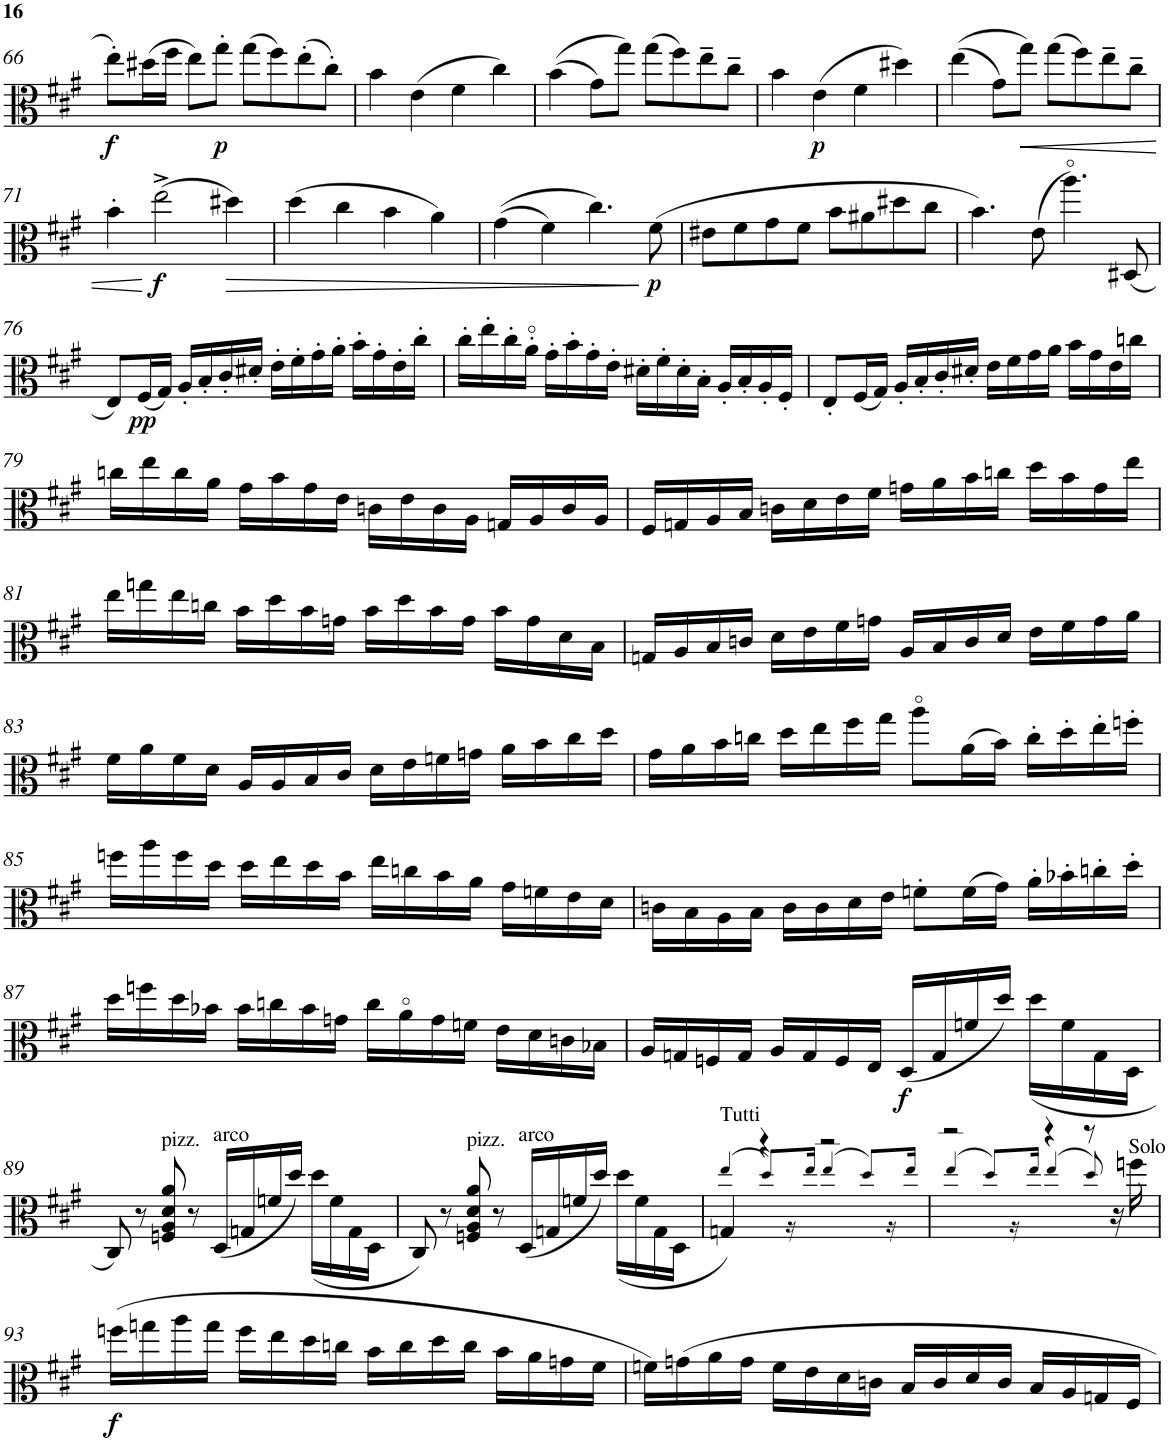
**kern	**dynam
*part1	*part1
*staff1	*staff1
*I"Viola	*
*I'Vla.	*
!!LO:PB:g=z
*clefC3	*
*k[f#c#g#]	*
*M4/4	*
*met(c)	*
=66	=66
!	!LO:DY:b
8ee'\L	f
(>16dd#X\L	.
16ff#\JJ	.
8ee\L)	.
!	!LO:DY:b
8gg#'\J	p
(>8gg#\L	.
8ff#\)	.
(>8ee'\	.
8cc#'\J)	.
=67	=67
4b\	.
(>4e\	.
4f#\	.
4cc#\)	.
=68	=68
(>(>4b\	.
8g#\L)	.
8gg#\J)	.
(>8gg#\L	.
8ff#\)	.
8ee~\	.
8cc#~\J	.
=69	=69
4b\	.
!	!LO:DY:b
(>4e\	p
4f#\	.
4dd#X\)	.
=70	=70
(>(>4ee\	.
8g#\L)	.
!	!LO:HP:b
8gg#\J)	<
(>8gg#\L	.
8ff#\)	.
8ee~\	.
8cc#~\J	.
!!LO:LB:g=z
=71	=71
4b'\	.
!	!LO:DY:n=1:b
(>2ee^\	[ f
!	!LO:HP:b
4dd#X\)	>
=72	=72
(>4dd\	.
4cc#\	.
4b\	.
4a\)	.
=73	=73
(>(>4g#\	.
4f#\)	.
4.cc#\)	.
!	!LO:DY:n=1:b
(>8f#\	] p
=74	=74
8e#X\L	.
8f#\	.
8g#\	.
8f#\J	.
8b\L	.
8a#X\	.
8dd#X\	.
8cc#\J	.
=75	=75
4.b\)	.
(>8e\	.
4.aa\)	.
(<8D#X/	.
!!LO:LB:g=z
=76	=76
8E/L)	.
!	!LO:DY:b
(<16F#/L	pp
16G#/JJ)	.
16A'/LL	.
16B'/	.
16c#'/	.
16d#X'/JJ	.
16e'\LL	.
16f#'\	.
16g#'\	.
16a'\JJ	.
16b'\LL	.
16g#'\	.
16e'\	.
16cc#'\JJ	.
=77	=77
16cc#'\LL	.
16ee'\	.
16cc#'\	.
16a'\JJ	.
16g#'\LL	.
16b'\	.
16g#'\	.
16e'\JJ	.
16d#X'\LL	.
16f#'\	.
16d#'\	.
16B'\JJ	.
16A'/LL	.
16B'/	.
16A'/	.
16F#'/JJ	.
=78	=78
8E'/L	.
(<16F#/L	.
16G#/JJ)	.
16A'/LL	.
16B'/	.
16c#'/	.
16d#X'/JJ	.
16e\LL	.
16f#\	.
16g#\	.
16a\JJ	.
16b\LL	.
16g#\	.
16e\	.
16ccn\JJ	.
!!LO:LB:g=z
=79	=79
16ccn\LL	.
16ee\	.
16cc\	.
16a\JJ	.
16g#\LL	.
16b\	.
16g#\	.
16e\JJ	.
16cn\LL	.
16e\	.
16c\	.
16A\JJ	.
16Gn/LL	.
16A/	.
16c/	.
16A/JJ	.
=80	=80
16F#/LL	.
16Gn/	.
16A/	.
16B/JJ	.
16cn\LL	.
16d\	.
16e\	.
16f#\JJ	.
16gn\LL	.
16a\	.
16b\	.
16ccn\JJ	.
16dd\LL	.
16b\	.
16g\	.
16ee\JJ	.
!!LO:LB:g=z
=81	=81
16ee\LL	.
16ggn\	.
16ee\	.
16ccn\JJ	.
16b\LL	.
16dd\	.
16b\	.
16gn\JJ	.
16b\LL	.
16dd\	.
16b\	.
16g\JJ	.
16b\LL	.
16g\	.
16d\	.
16B\JJ	.
=82	=82
16Gn/LL	.
16A/	.
16B/	.
16cn/JJ	.
16d\LL	.
16e\	.
16f#\	.
16gn\JJ	.
16A/LL	.
16B/	.
16c/	.
16d/JJ	.
16e\LL	.
16f#\	.
16g\	.
16a\JJ	.
!!LO:LB:g=z
=83	=83
16f#\LL	.
16a\	.
16f#\	.
16d\JJ	.
16A/LL	.
16A/	.
16B/	.
16c#/JJ	.
16d\LL	.
16e\	.
16fn\	.
16gn\JJ	.
16a\LL	.
16b\	.
16cc#\	.
16dd\JJ	.
=84	=84
16g#\LL	.
16a\	.
16b\	.
16ccn\JJ	.
16dd\LL	.
16ee\	.
16ff#\	.
16gg#\JJ	.
8aa\L	.
(>16a\L	.
16b\JJ)	.
16cc'\LL	.
16dd'\	.
16ee'\	.
16ffn'\JJ	.
!!LO:LB:g=z
=85	=85
16ffn\LL	.
16aa\	.
16ff\	.
16dd\JJ	.
16dd\LL	.
16ee\	.
16dd\	.
16b\JJ	.
16ee\LL	.
16ccn\	.
16b\	.
16a\JJ	.
16g#\LL	.
16fn\	.
16e\	.
16d\JJ	.
=86	=86
16cn\LL	.
16B\	.
16A\	.
16B\JJ	.
16c\LL	.
16c\	.
16d\	.
16e\JJ	.
8fn'\L	.
(>16f\L	.
16g#\JJ)	.
16a'\LL	.
16b-X'\	.
16ccn'\	.
16dd'\JJ	.
!!LO:LB:g=z
=87	=87
16dd\LL	.
16ffn\	.
16dd\	.
16b-X\JJ	.
16b-\LL	.
16ccn\	.
16b-\	.
16gn\JJ	.
16cc\LL	.
16a\	.
16g\	.
16fn\JJ	.
16e\LL	.
16d\	.
16cn\	.
16B-X\JJ	.
=88	=88
16A/LL	.
16Gn/	.
16Fn/	.
16G/JJ	.
16A/LL	.
16G/	.
16F/	.
16E/JJ	.
!	!LO:DY:b
(<16D/LL	f
16G/	.
16fn/	.
16dd/JJ)	.
(<16dd\LL	.
16f\	.
16G\	.
16D\JJ	.
!!LO:LB:g=z
=89	=89
8C#/)	.
8r	.
!LO:TX:a:t=pizz.	!
8Fn/ 8A/ 8d/ 8a/	.
8r	.
!LO:TX:a:t=arco	!
(<16D/LL	.
16Gn/	.
16fn/	.
16dd/JJ)	.
(<16dd\LL	.
16f\	.
16G\	.
16D\JJ	.
=90	=90
8C#/)	.
8r	.
!LO:TX:a:t=pizz.	!
8Fn/ 8A/ 8d/ 8a/	.
8r	.
!LO:TX:a:t=arco	!
(<16D/LL	.
16Gn/	.
16fn/	.
16dd/JJ)	.
(<16dd\LL	.
16f\	.
16G\	.
16D\JJ	.
=91	=91
*^	*
!LO:TX:a:t=Tutti	!	!
4Gn/)	(>4ee!/	.
4r	8dd!/L)	.
.	16r	.
.	16ee!/JJ	.
2r	(>4ee!/	.
.	8dd!/L)	.
.	16r	.
.	16ee!/JJ	.
=92	=92	=92
2r	(>4ee!/	.
.	8dd!/L)	.
.	16r	.
.	16ee!/JJ	.
4r	(>4ee!/	.
8r	8dd!/)	.
16r	8ryy	.
!LO:TX:a:t=Solo	!	!
16ffn\	.	.
*v	*v	*
!!LO:LB:g=z
=93	=93
!	!LO:DY:b
(>16ffn\LL	f
16ggn\	.
16aa\	.
16gg\JJ	.
16ff\LL	.
16ee\	.
16dd\	.
16ccn\JJ	.
16b\LL	.
16cc\	.
16dd\	.
16cc\JJ	.
16b\LL	.
16a\	.
16gn\	.
16f#\JJ	.
=94	=94
16fn\LL)	.
16gn\	.
16a\	.
16g\JJ	.
16f\LL	.
16e\	.
16d\	.
16cn\JJ	.
16B/LL	.
16c/	.
16d/	.
16c/JJ	.
16B/LL	.
16A/	.
16Gn/	.
16F#/JJ	.
=	=
*-	*-
